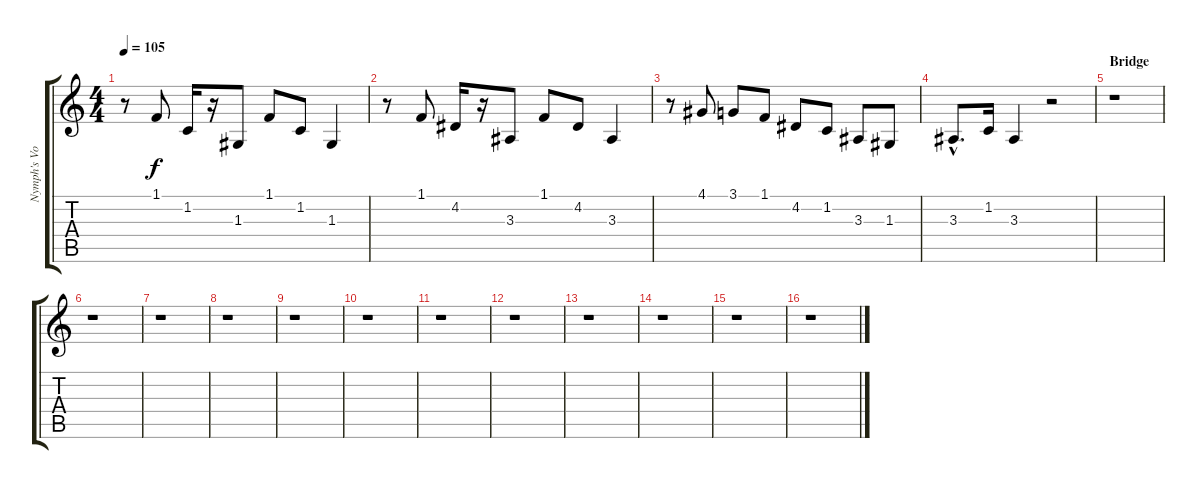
\track ("Nymph's Voices" "Nymph's Vo") {instrument flute}
\staff {score tabs}
\tuning (E4 B3 G3 D3 A2 E2) {hide}
\ts (4 4)
\tempo 105
\clef g2
\ks c
r.8{dy f} 1.1.8 1.2.16 r.16 1.3.8 1.1.8 1.2.8 1.3.4 |
r.8 1.1.8 4.2.16 r.16 3.3.8 1.1.8 4.2.8 3.3.4 |
r.8 4.1.8 3.1.8 1.1.8 4.2.8 1.2.8 3.3.8 1.3.8 |
3.3{hac}.8{d} 1.2.16 3.3.4 r.2 |
\section ("" "Bridge")
r.1 |
r.1 |
r.1 |
r.1 |
r.1 |
r.1 |
r.1 |
r.1 |
r.1 |
r.1 |
r.1 |
r.1
